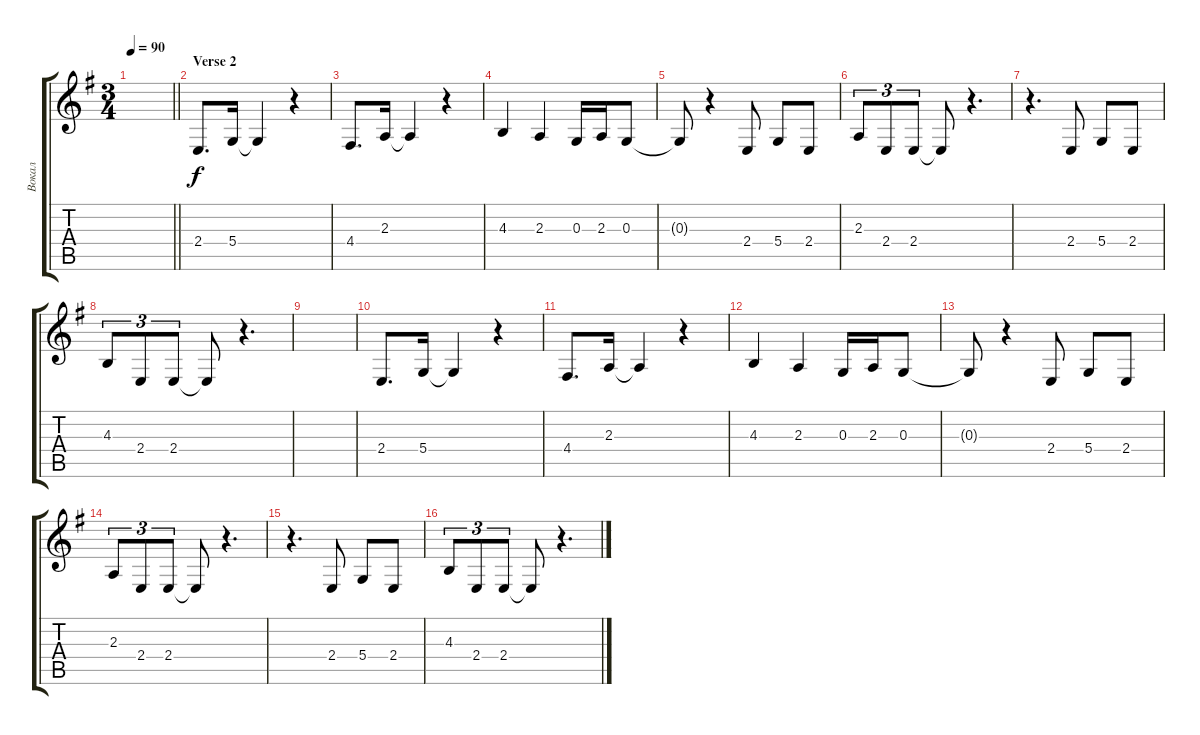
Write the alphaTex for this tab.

\track ("Вокал" "Вокал") {instrument trumpet}
\staff {score tabs}
\tuning (E4 B3 G3 D3 A2 E2) {hide}
\ts (3 4)
\tempo 90
\clef g2
\barLineRight lightlight
\ks eminor
|
\section ("" "Verse 2")
2.4.8{d} 5.4.16 5.4{t}.4 r.4 |
4.4.8{d} 2.3.16 2.3{t}.4 r.4 |
4.3.4 2.3.4 0.3.16 2.3.16 0.3.8 |
0.3{t}.8 r.4 2.4.8 5.4.8 2.4.8 |
2.3.8{tu (3 2)} 2.4.8{tu (3 2)} 2.4.8{tu (3 2)} 2.4{t}.8 r.4{d} |
r.4{d} 2.4.8 5.4.8 2.4.8 |
4.3.8{tu (3 2)} 2.4.8{tu (3 2)} 2.4.8{tu (3 2)} 2.4{t}.8 r.4{d} |
|
2.4.8{d} 5.4.16 5.4{t}.4 r.4 |
4.4.8{d} 2.3.16 2.3{t}.4 r.4 |
4.3.4 2.3.4 0.3.16 2.3.16 0.3.8 |
0.3{t}.8 r.4 2.4.8 5.4.8 2.4.8 |
2.3.8{tu (3 2)} 2.4.8{tu (3 2)} 2.4.8{tu (3 2)} 2.4{t}.8 r.4{d} |
r.4{d} 2.4.8 5.4.8 2.4.8 |
4.3.8{tu (3 2)} 2.4.8{tu (3 2)} 2.4.8{tu (3 2)} 2.4{t}.8 r.4{d}
